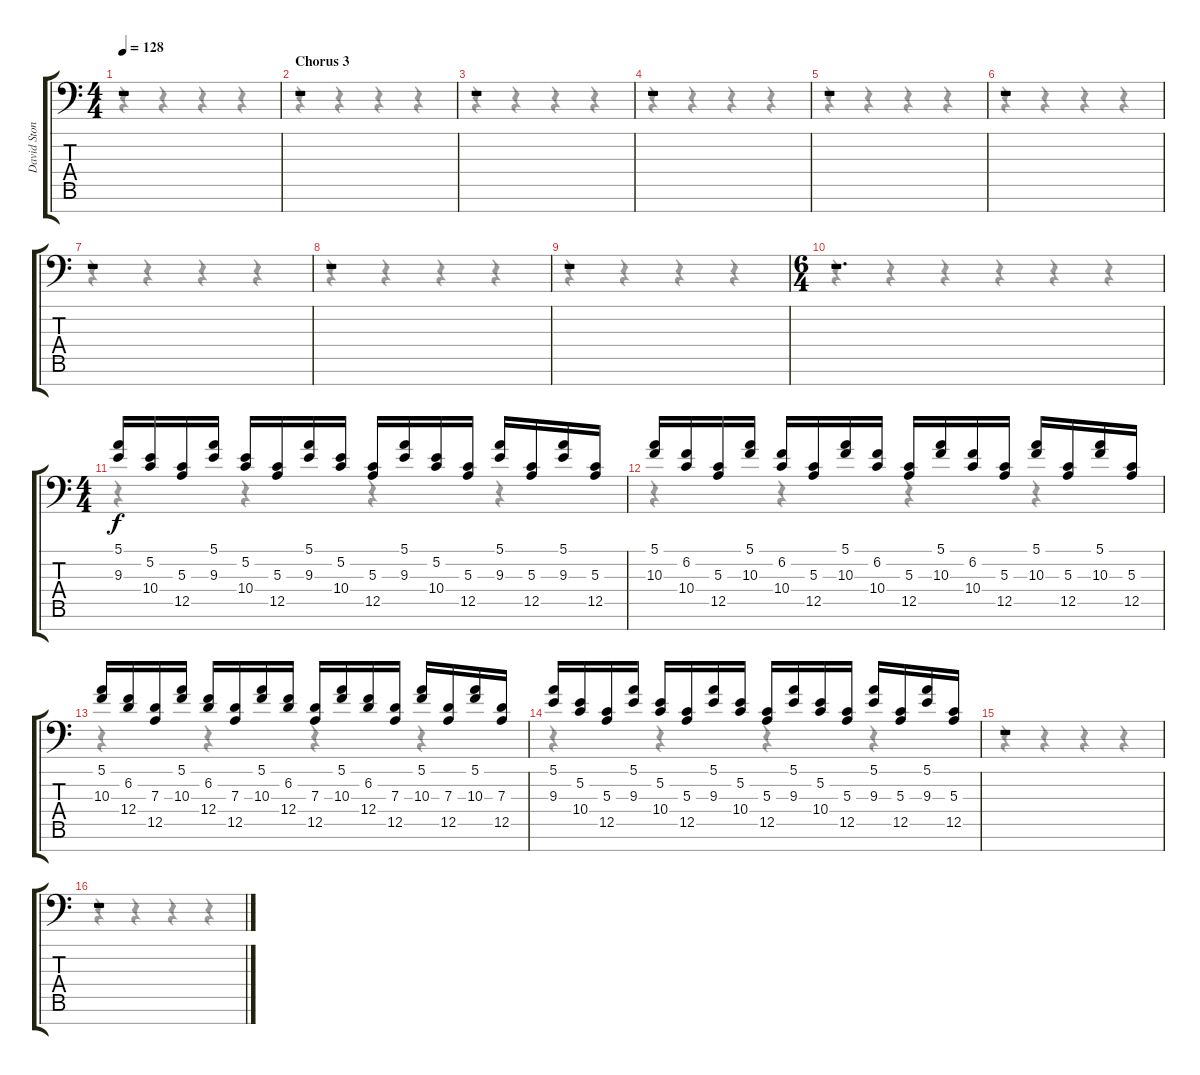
\track ("David Stone - Keys 4" "David Ston") {instrument lead2sawtooth}
\staff {score tabs}
\tuning (E4 B3 G3 D3 A2 E2 D1) {hide}
\voice
\ts (4 4)
\tempo 128
\clef f4
\ks c
r.1{dy f} |
\section ("" "Chorus 3")
r.1 |
r.1 |
r.1 |
r.1 |
r.1 |
r.1 |
r.1 |
r.1 |
\ts (6 4)
r.1{d} |
\ts (4 4)
(5.1 9.3).16 (5.2 10.4).16 (5.3 12.5).16 (5.1 9.3).16 (5.2 10.4).16 (5.3 12.5).16 (5.1 9.3).16 (5.2 10.4).16 (5.3 12.5).16 (5.1 9.3).16 (5.2 10.4).16 (5.3 12.5).16 (5.1 9.3).16 (5.3 12.5).16 (5.1 9.3).16 (5.3 12.5).16 |
(5.1 10.3).16 (6.2 10.4).16 (5.3 12.5).16 (5.1 10.3).16 (6.2 10.4).16 (5.3 12.5).16 (5.1 10.3).16 (6.2 10.4).16 (5.3 12.5).16 (5.1 10.3).16 (6.2 10.4).16 (5.3 12.5).16 (5.1 10.3).16 (5.3 12.5).16 (5.1 10.3).16 (5.3 12.5).16 |
(5.1 10.3).16 (6.2 12.4).16 (7.3 12.5).16 (5.1 10.3).16 (6.2 12.4).16 (7.3 12.5).16 (5.1 10.3).16 (6.2 12.4).16 (7.3 12.5).16 (5.1 10.3).16 (6.2 12.4).16 (7.3 12.5).16 (5.1 10.3).16 (7.3 12.5).16 (5.1 10.3).16 (7.3 12.5).16 |
(5.1 9.3).16 (5.2 10.4).16 (5.3 12.5).16 (5.1 9.3).16 (5.2 10.4).16 (5.3 12.5).16 (5.1 9.3).16 (5.2 10.4).16 (5.3 12.5).16 (5.1 9.3).16 (5.2 10.4).16 (5.3 12.5).16 (5.1 9.3).16 (5.3 12.5).16 (5.1 9.3).16 (5.3 12.5).16 |
r.1 |
r.1
\voice
\clef f4
\ottava regular
\simile none
\ks c
r.4{dy f} r.4 r.4 r.4 |
r.4 r.4 r.4 r.4 |
r.4 r.4 r.4 r.4 |
r.4 r.4 r.4 r.4 |
r.4 r.4 r.4 r.4 |
r.4 r.4 r.4 r.4 |
r.4 r.4 r.4 r.4 |
r.4 r.4 r.4 r.4 |
r.4 r.4 r.4 r.4 |
r.4 r.4 r.4 r.4 r.4 r.4 |
r.4 r.4 r.4 r.4 |
r.4 r.4 r.4 r.4 |
r.4 r.4 r.4 r.4 |
r.4 r.4 r.4 r.4 |
r.4 r.4 r.4 r.4 |
r.4 r.4 r.4 r.4
